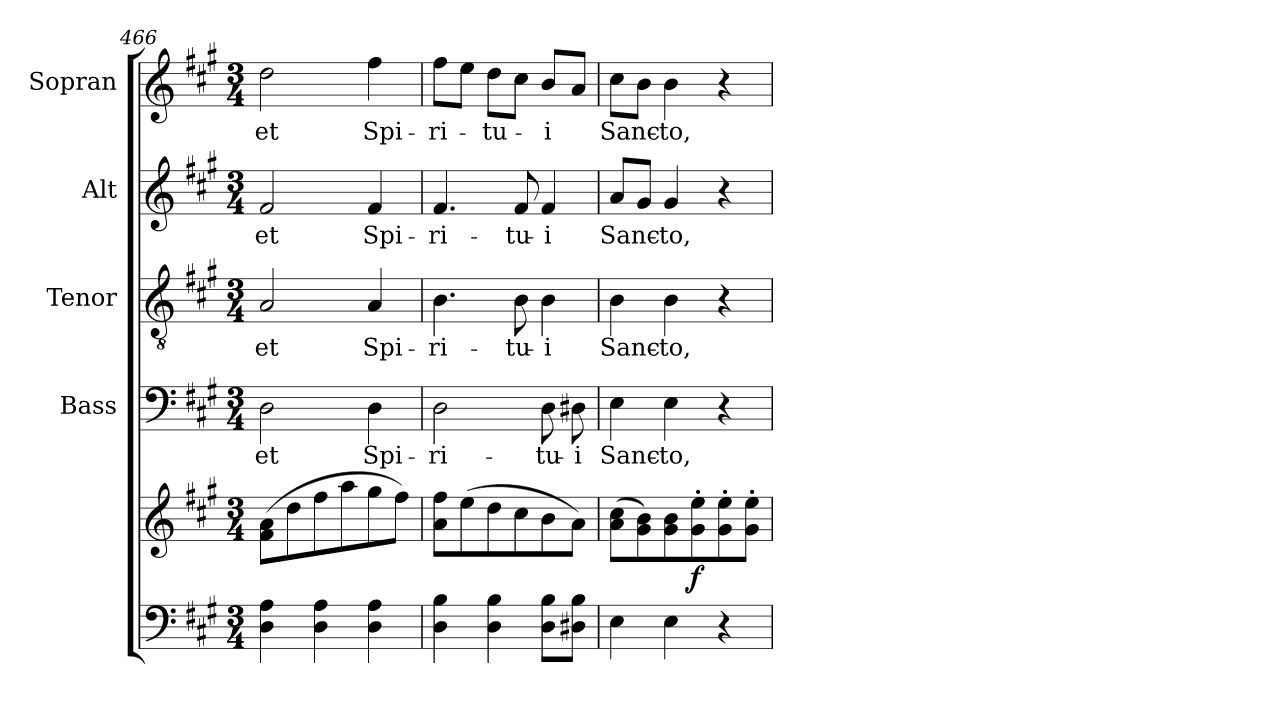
**kern	**kern	**dynam	**kern	**text	**kern	**text	**kern	**text	**kern	**text
*part5	*part5	*part5	*part4	*part4	*part3	*part3	*part2	*part2	*part1	*part1
*staff6	*staff5	*staff5/6	*staff4	*staff4	*staff3	*staff3	*staff2	*staff2	*staff1	*staff1
*	*	*	*I"Bass	*	*I"Tenor	*	*I"Alt	*	*I"Sopran	*
*	*	*	*I'B.	*	*I'T.	*	*I'A.	*	*I'S.	*
*clefF4	*clefG2	*	*clefF4	*	*clefGv2	*	*clefG2	*	*clefG2	*
*k[f#c#g#]	*k[f#c#g#]	*	*k[f#c#g#]	*	*k[f#c#g#]	*	*k[f#c#g#]	*	*k[f#c#g#]	*
*A:	*A:	*	*A:	*	*A:	*	*A:	*	*A:	*
*M3/4	*M3/4	*	*M3/4	*	*M3/4	*	*M3/4	*	*M3/4	*
=466	=466	=466	=466	=466	=466	=466	=466	=466	=466	=466
!	!	!	!	!LO:LY:b	!	!LO:LY:b	!	!LO:LY:b	!	!LO:LY:b
4D\ 4A\	(>8f#\ 8a\L	.	2D\	et	2A/	et	2f#/	et	2dd\	et
.	8dd\	.	.	.	.	.	.	.	.	.
4D\ 4A\	8ff#\	.	.	.	.	.	.	.	.	.
.	8aa\	.	.	.	.	.	.	.	.	.
!	!	!	!	!LO:LY:b	!	!LO:LY:b	!	!LO:LY:b	!	!LO:LY:b
4D\ 4A\	8gg#\	.	4D\	Spi-	4A/	Spi-	4f#/	Spi-	4ff#\	Spi-
.	8ff#\J)	.	.	.	.	.	.	.	.	.
=467	=467	=467	=467	=467	=467	=467	=467	=467	=467	=467
!	!	!	!	!LO:LY:b	!	!LO:LY:b	!	!LO:LY:b	!	!LO:LY:b
4D\ 4B\	8a\ 8ff#\L	.	2D\	-ri-	4.B\	-ri-	4.f#/	-ri-	8ff#\L	-ri-
.	(>8ee\	.	.	.	.	.	.	.	8ee\J	.
!	!	!	!	!	!	!	!	!	!	!LO:LY:b
4D\ 4B\	8dd\	.	.	.	.	.	.	.	8dd\L	-tu-
!	!	!	!	!	!	!LO:LY:b	!	!LO:LY:b	!	!
.	8cc#\	.	.	.	8B\	-tu-	8f#/	-tu-	8cc#\J	.
!	!	!	!	!LO:LY:b	!	!LO:LY:b	!	!LO:LY:b	!	!LO:LY:b
8D\ 8B\L	8b\	.	8D\	-tu-	4B\	-i	4f#/	-i	8b/L	-i
!	!	!	!	!LO:LY:b	!	!	!	!	!	!
8D#X\ 8B\J	8a\J)	.	8D#X\	-i	.	.	.	.	8a/J	.
=468	=468	=468	=468	=468	=468	=468	=468	=468	=468	=468
!	!	!	!	!LO:LY:b	!	!LO:LY:b	!	!LO:LY:b	!	!LO:LY:b
4E\	(>8a\ 8cc#\L	.	4E\	Sanc-	4B\	Sanc-	8a/L	Sanc-	8cc#\L	Sanc-
.	8g#\ 8b\)	.	.	.	.	.	8g#/J	.	8b\J	.
!	!	!	!	!LO:LY:b	!	!LO:LY:b	!	!LO:LY:b	!	!LO:LY:b
4E\	8g#\ 8b\	.	4E\	-to,	4B\	-to,	4g#/	-to,	4b\	-to,
!	!	!LO:DY:b	!	!	!	!	!	!	!	!
.	8g#\'> 8ee\'>	f	.	.	.	.	.	.	.	.
4r	8g#\'> 8ee\'>	.	4r	.	4r	.	4r	.	4r	.
.	8g#\'> 8ee\'>J	.	.	.	.	.	.	.	.	.
=	=	=	=	=	=	=	=	=	=	=
*-	*-	*-	*-	*-	*-	*-	*-	*-	*-	*-
